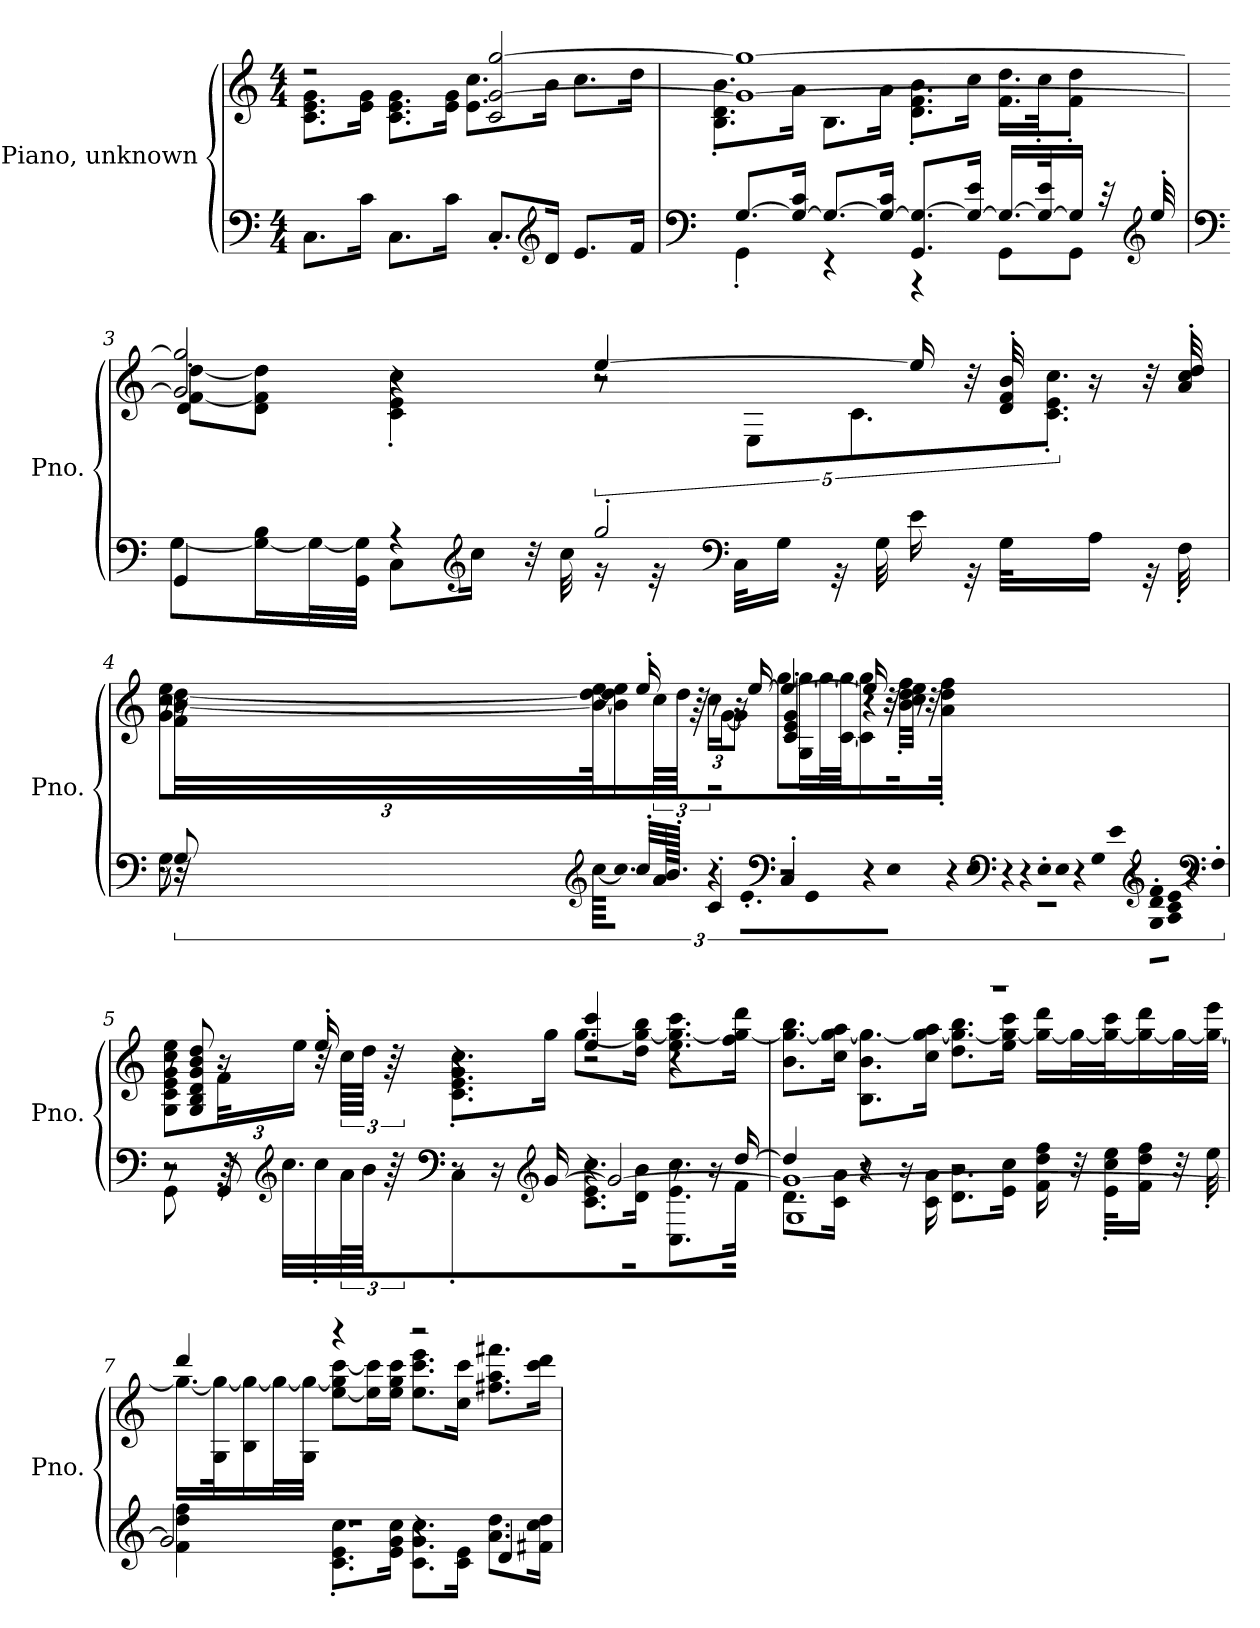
**kern	**kern
*part1	*part1
*staff2	*staff1
*I"Piano, unknown	*
*I'Pno.	*
*clefF4	*clefG2
*k[]	*k[]
*M4/4	*M4/4
*MM120	*MM120
=1	=1
*	*^
8.C\L	2r	8.c\ 8.e\ 8.g\L
16c\Jk	.	16e\ 16g\Jk
8.C\L	.	8.c\ 8.e\ 8.g\L
16c\Jk	.	16e\ 16g\Jk
8.C'/L	2c/ [2g/ [2gg/	8.e\ 8.cc\L
*clefG2	*	*
16d/Jk	.	16b\Jk
8.e/L	.	8.cc\L
16f/Jk	.	16dd\Jk
=2	=2	=2
*clefF4	*	*
*^	*	*
[8.G/L	4GG'\	1g_ 1gg_	8.B\' 8.d\' 8.b\'L
16G/_ 16c/Jk	.	.	16a\Jk
8.G/L_	4r	.	8.B\L
16G/_ 16c/Jk	.	.	16a\Jk
8.GG/ 8.G/_L	4r	.	8.d\' 8.f\' 8.b\'L
16G/_ 16e/Jk	.	.	16cc\Jk
16.G/LL_	8GG\L	.	16.f\ 16.dd\LL
32G/_ 32e/K	.	.	32cc'\JK
16G/JJ]	8GG\J	.	8f\' 8dd\'J
32r	.	.	.
*clefG2	*	*	*
32ee'/	.	.	.
*	*	*v	*v
!!LO:LB:g=z
=3	=3	=3
*clefF4	*	*
*	*	*^
*	*	*	*^
4GG/	[8G\L	2g/] 2gg/]	[8f\ [8dd\L	4d'/
.	16G\_ 16B\L	.	8d\ 8f\] 8dd\]J	.
.	32G\L_	.	.	.
.	32GG\ 32G\]JJJ	.	.	.
4r	8C\L	.	4c\' 4e\' 4cc\'	4r
*clefG2	*	*	*	*
.	16cc\Jk	.	.	.
.	32r	.	.	.
.	32cc\	.	.	.
2gg'/	16r	[4ee/	10r	2r
.	32r	.	.	.
*clefF4	*	*	*	*
.	32C\KLL	.	.	.
.	.	.	10E\L	.
.	16G\JJ	.	.	.
.	32r	.	.	.
.	.	.	10.c\	.
.	32G\	.	.	.
.	16e\	16ee/]	.	.
.	32r	32r	.	.
.	32G\KLL	32d/' 32f/' 32b/'	.	.
.	.	.	10.c\' 10.e\' 10.cc\'J	.
.	16A\JJ	16r	.	.
.	32r	32r	.	.
.	32F'\	32a/' 32cc/' 32dd/'	.	.
!!LO:LB:g=z	!!	!!
=4	=4	=4	=4	=4
*	*^	*	*	*
8r	8G\	8r	8r	8g\ 8cc\ 8ee\L	2r
*	*	*	*	*Xbrackettup	*
16r	48r	8G/	16r	48f\ [48b\ [48dd\LL	.
*clefG2	*	*	*	*	*
.	[96cc\KKLL	.	.	96b\_ 96dd\_ [96ee\JK	.
.	16.cc\JJ]	.	.	16b\] 16dd\] 16ee\]	.
32cc'/LLL	.	.	16ee'/	.	.
*	*	*	*	*brackettup	*
128a/KL	.	.	.	96cc\LL	.
64.b'/JJJJ	.	.	.	.	.
.	.	.	.	96dd\JJJJ	.
.	.	.	.	96r	.
*	*	*	*	*Xbrackettup	*
4c'/	16.e'\LL	4r	8r	12cc\L	.
.	.	.	.	[24g\K	.
.	32e\K	.	.	.	.
.	16cc\JJ	.	16r	8g\J]	.
.	32r	.	[16ee/	.	.
.	32cc'\	.	.	.	.
*clefF4	*	*	*	*	*
2r	16r	4C'/	4ee/_	[8gg\L	4c/' 4e/' 4g/'
.	32r	.	.	.	.
.	32E'\KLL	.	.	.	.
.	16E\JJ	.	.	16G\ 16gg\_L	.
.	32r	.	.	32gg\L_	.
.	32G\	.	.	[32c\ 32gg\_JJJ	.
.	16e\	4r	16ee/]	16c\] 16gg\]	4r
.	32r	.	16r	32r	.
*clefG2	*	*	*	*	*
.	32G\' 32d\' 32f\'KLL	.	.	32b\' 32dd\' 32ff\'KLL	.
.	16A\ 16c\ 16e\JJ	.	8r	16cc\ 16ee\JJ	.
.	32r	.	.	32r	.
*clefF4	*	*	*	*	*
.	32F'\	.	.	32a\' 32dd\' 32ff\'	.
!!LO:LB:g=z	!!	!!
=5	=5	=5	=5	=5	=5
2r	8GG\	8r	8r	8G\ 8c\ 8e\ 8g\ 8cc\ 8ee\L	8r
.	64r	8GG/	16r	48f\KL	8G/ 8B/ 8d/ 8g/ 8b/ 8dd/
*clefG2	*	*	*	*	*
.	32.cc\LLL	.	.	.	.
.	.	.	.	24ee\JJ	.
.	32cc'\	.	16ee'/	32r	.
*	*	*	*	*brackettup	*
.	96a\L	.	.	96cc\LLLL	.
.	96b\JJJJ	.	.	96dd\JJJJ	.
.	96r	.	.	96r	.
*clefF4	*	*	*	*	*
.	4C'\	8r	4r	8.c\' 8.e\' 8.g\' 8.cc\'L	4r
.	.	16r	.	.	.
*clefG2	*	*	*	*	*
.	.	[16g/	.	16gg\Jk	.
4r	8.c\ 8.e\ 8.cc\L	2g/_	4ee/ 4ccc/	[8.gg\L	2r
.	16d\ 16b\Jk	.	.	16dd\ 16gg\_ 16bb\Jk	.
8r	8.C\ 8.e\ 8.cc\L	.	4r	8.ee\ 8.gg\_ 8.ccc\L	.
16r	.	.	.	.	.
[16dd/	16f\Jk	.	.	16ff\ 16gg\_ 16ddd\Jk	.
*	*	*	*	*v	*v
=6	=6	=6	=6	=6
*	*	*^	*	*
4dd/]	8.d\L	1g_	1G	1r	8.b\ 8.gg\_ 8.bb\L
.	16c\ 16a\Jk	.	.	.	16cc\ 16gg\_ 16aa\Jk
4r	8r	.	.	.	8.B\ 8.b\ 8.gg\_L
.	16r	.	.	.	.
.	16c\ 16a\	.	.	.	16cc\ 16gg\_ 16aa\Jk
2r	8.d\ 8.b\L	.	.	.	8.dd\ 8.gg\_ 8.bb\L
.	16e\ 16cc\Jk	.	.	.	16ee\ 16gg\_ 16ccc\Jk
.	16f\ 16dd\ 16ff\	.	.	.	16gg\_ 16ddd\LL
.	32r	.	.	.	32gg\L_
.	32e\' 32cc\' 32ee\'KLL	.	.	.	32gg\_ 32ccc\J
.	16f\ 16dd\ 16ff\JJ	.	.	.	16gg\_ 16ddd\
.	32r	.	.	.	32gg\L_
.	32ee'\	.	.	.	32gg\_ 32eee\JJJ
*	*	*v	*v	*	*
!!LO:LB:g=z	!!
=7	=7	=7	=7	=7
1r	4f\ 4dd\ 4ff\	2g/]	4ddd/	16.gg\LL_
.	.	.	.	32G\ 32gg\_K
.	.	.	.	16B\ 16gg\_
.	.	.	.	32gg\L_
.	.	.	.	32G\ 32gg\_JJJ
.	8.c\' 8.e\' 8.cc\'L	.	4r	[8ee\ 8gg\] [8ccc\L
.	.	.	.	16ee\] 16ccc\]L
.	16e\ 16g\ 16cc\Jk	.	.	16ee\ 16gg\ 16ccc\JJ
.	8.c\ 8.g\ 8.cc\L	4r	2r	8.ee\ 8.ccc\ 8.eee\L
.	16c\ 16e\Jk	.	.	16cc\ 16ccc\Jk
.	8.a\ 8.dd\L	4d/	.	8.ff#X\ 8.aa\ 8.fff#X\L
.	16f#X\ 16cc\ 16dd\Jk	.	.	16ccc\ 16ddd\Jk
*v	*v	*v	*	*
*	*v	*v
=	=
*-	*-
